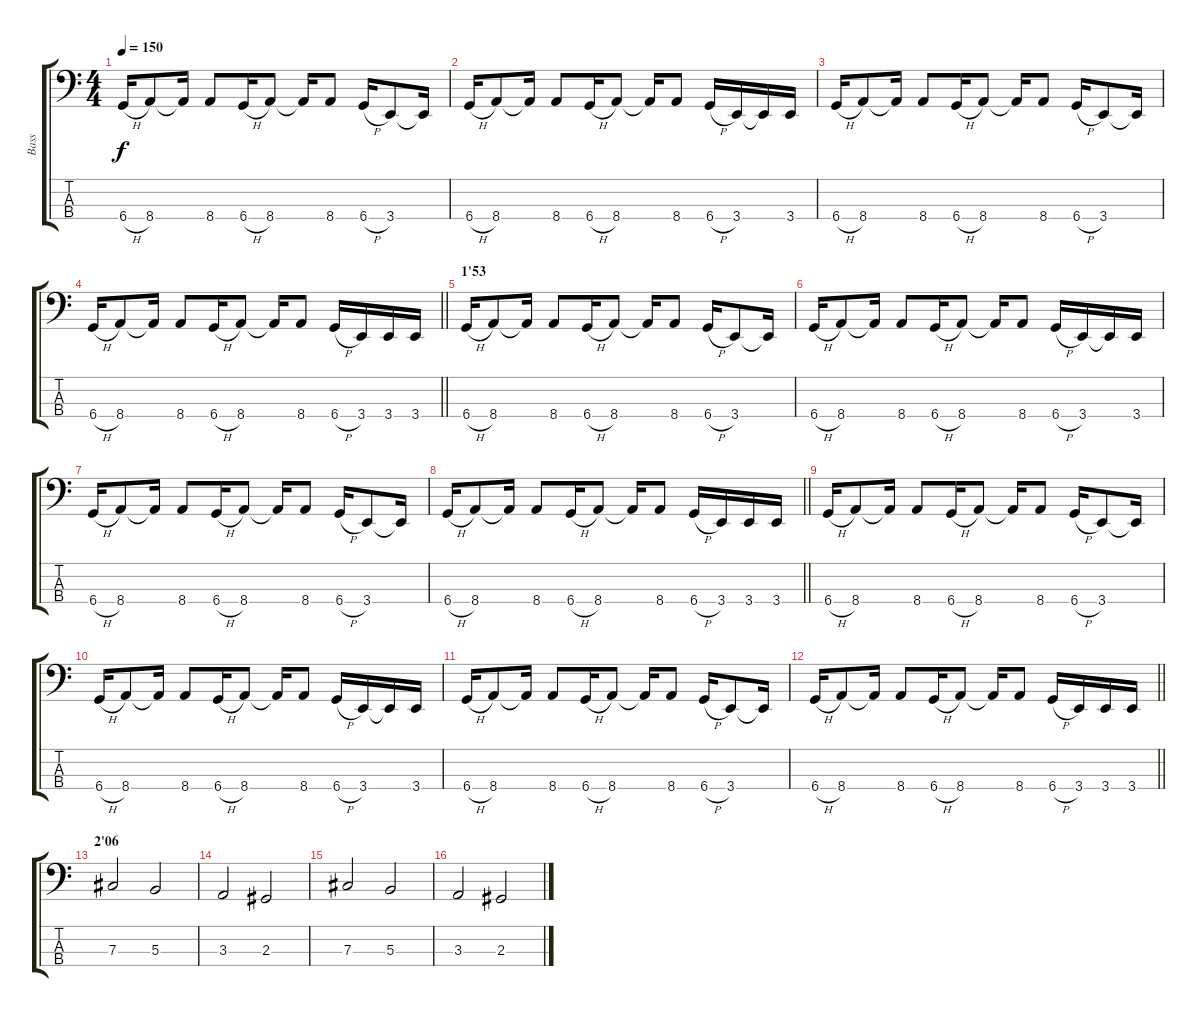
\track ("Bass" "Bass") {instrument electricbassfinger}
\staff {score tabs}
\tuning (E2 B1 Gb1 Db1) {hide}
\ts (4 4)
\tempo 150
\clef f4
\ks c
6.4{h}.16{dy f} 8.4.8 8.4{t}.16 8.4.8 6.4{h}.16 8.4.8 8.4{t}.16 8.4.8 6.4{h}.16 3.4.8 3.4{t}.16 |
6.4{h}.16 8.4.8 8.4{t}.16 8.4.8 6.4{h}.16 8.4.8 8.4{t}.16 8.4.8 6.4{h}.16 3.4.16 3.4{t}.16 3.4.16 |
6.4{h}.16 8.4.8 8.4{t}.16 8.4.8 6.4{h}.16 8.4.8 8.4{t}.16 8.4.8 6.4{h}.16 3.4.8 3.4{t}.16 |
\barLineRight lightlight
6.4{h}.16 8.4.8 8.4{t}.16 8.4.8 6.4{h}.16 8.4.8 8.4{t}.16 8.4.8 6.4{h}.16 3.4.16 3.4.16 3.4.16 |
\section ("" "1'53")
6.4{h}.16 8.4.8 8.4{t}.16 8.4.8 6.4{h}.16 8.4.8 8.4{t}.16 8.4.8 6.4{h}.16 3.4.8 3.4{t}.16 |
6.4{h}.16 8.4.8 8.4{t}.16 8.4.8 6.4{h}.16 8.4.8 8.4{t}.16 8.4.8 6.4{h}.16 3.4.16 3.4{t}.16 3.4.16 |
6.4{h}.16 8.4.8 8.4{t}.16 8.4.8 6.4{h}.16 8.4.8 8.4{t}.16 8.4.8 6.4{h}.16 3.4.8 3.4{t}.16 |
\barLineRight lightlight
6.4{h}.16 8.4.8 8.4{t}.16 8.4.8 6.4{h}.16 8.4.8 8.4{t}.16 8.4.8 6.4{h}.16 3.4.16 3.4.16 3.4.16 |
6.4{h}.16 8.4.8 8.4{t}.16 8.4.8 6.4{h}.16 8.4.8 8.4{t}.16 8.4.8 6.4{h}.16 3.4.8 3.4{t}.16 |
6.4{h}.16 8.4.8 8.4{t}.16 8.4.8 6.4{h}.16 8.4.8 8.4{t}.16 8.4.8 6.4{h}.16 3.4.16 3.4{t}.16 3.4.16 |
6.4{h}.16 8.4.8 8.4{t}.16 8.4.8 6.4{h}.16 8.4.8 8.4{t}.16 8.4.8 6.4{h}.16 3.4.8 3.4{t}.16 |
\barLineRight lightlight
6.4{h}.16 8.4.8 8.4{t}.16 8.4.8 6.4{h}.16 8.4.8 8.4{t}.16 8.4.8 6.4{h}.16 3.4.16 3.4.16 3.4.16 |
\section ("" "2'06")
7.3.2 5.3.2 |
3.3.2 2.3.2 |
7.3.2 5.3.2 |
3.3.2 2.3.2
